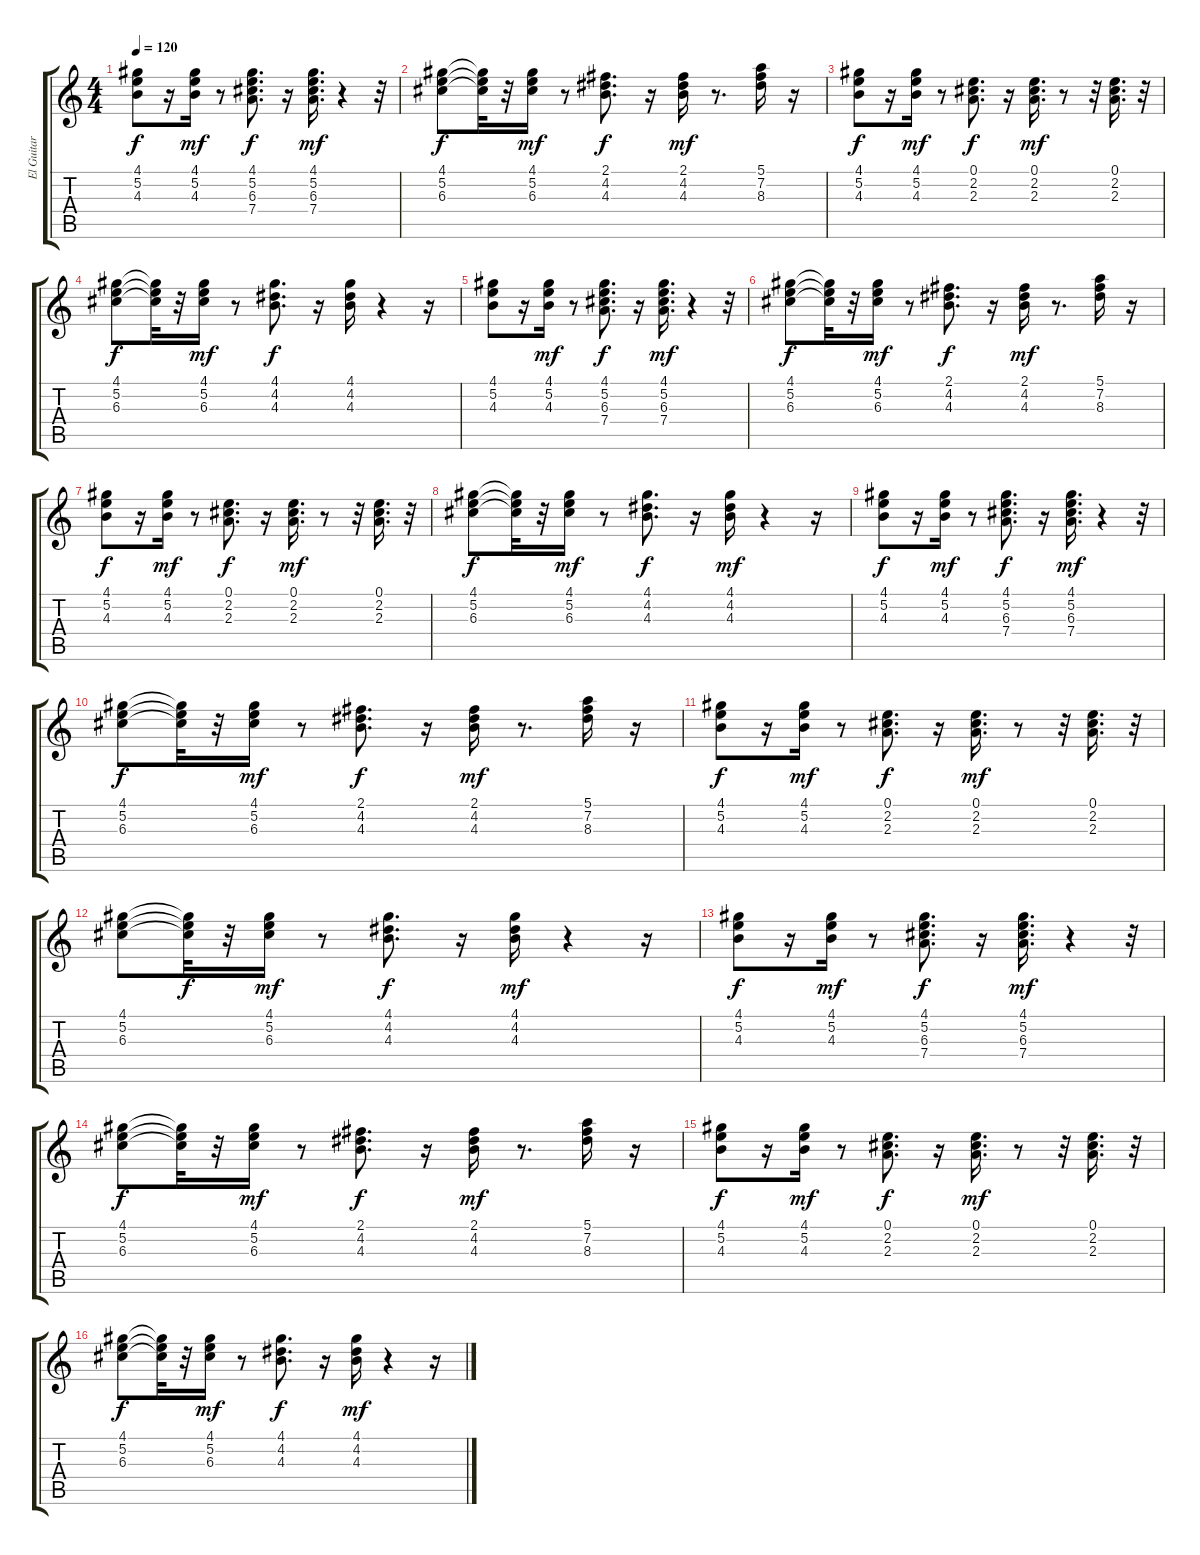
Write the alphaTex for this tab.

\track ("El Guitar " "El Guitar ") {instrument electricguitarjazz}
\staff {score tabs}
\tuning (E4 B3 G3 D3 A2 E2) {hide}
\ts (4 4)
\tempo 120
\clef g2
\ks c
(4.1 5.2 4.3).8{dy f} r.16 (4.1 5.2 4.3).16{dy mf} r.8 (4.1 5.2 6.3 7.4).8{d dy f} r.16 (4.1 5.2 6.3 7.4).16{d dy mf} r.4 r.32 |
(4.1 5.2 6.3).8{dy f} (4.1{t} 5.2{t} 6.3{t}).32 r.32 (4.1 5.2 6.3).16{dy mf} r.8 (2.1 4.2 4.3).8{d dy f} r.16 (2.1 4.2 4.3).16{dy mf} r.8{d} (5.1 7.2 8.3).16 r.16 |
(4.1 5.2 4.3).8{dy f} r.16 (4.1 5.2 4.3).16{dy mf} r.8 (0.1 2.2 2.3).8{d dy f} r.16 (0.1 2.2 2.3).16{d dy mf} r.8 r.32 (0.1 2.2 2.3).16{d} r.32 |
(4.1 5.2 6.3).8{dy f} (4.1{t} 5.2{t} 6.3{t}).32 r.32 (4.1 5.2 6.3).16{dy mf} r.8 (4.1 4.2 4.3).8{d dy f} r.16 (4.1 4.2 4.3).16 r.4 r.16 |
(4.1 5.2 4.3).8 r.16 (4.1 5.2 4.3).16{dy mf} r.8 (4.1 5.2 6.3 7.4).8{d dy f} r.16 (4.1 5.2 6.3 7.4).16{d dy mf} r.4 r.32 |
(4.1 5.2 6.3).8{dy f} (4.1{t} 5.2{t} 6.3{t}).32 r.32 (4.1 5.2 6.3).16{dy mf} r.8 (2.1 4.2 4.3).8{d dy f} r.16 (2.1 4.2 4.3).16{dy mf} r.8{d} (5.1 7.2 8.3).16 r.16 |
(4.1 5.2 4.3).8{dy f} r.16 (4.1 5.2 4.3).16{dy mf} r.8 (0.1 2.2 2.3).8{d dy f} r.16 (0.1 2.2 2.3).16{d dy mf} r.8 r.32 (0.1 2.2 2.3).16{d} r.32 |
(4.1 5.2 6.3).8{dy f} (4.1{t} 5.2{t} 6.3{t}).32 r.32 (4.1 5.2 6.3).16{dy mf} r.8 (4.1 4.2 4.3).8{d dy f} r.16 (4.1 4.2 4.3).16{dy mf} r.4 r.16 |
(4.1 5.2 4.3).8{dy f} r.16 (4.1 5.2 4.3).16{dy mf} r.8 (4.1 5.2 6.3 7.4).8{d dy f} r.16 (4.1 5.2 6.3 7.4).16{d dy mf} r.4 r.32 |
(4.1 5.2 6.3).8{dy f} (4.1{t} 5.2{t} 6.3{t}).32 r.32 (4.1 5.2 6.3).16{dy mf} r.8 (2.1 4.2 4.3).8{d dy f} r.16 (2.1 4.2 4.3).16{dy mf} r.8{d} (5.1 7.2 8.3).16 r.16 |
(4.1 5.2 4.3).8{dy f} r.16 (4.1 5.2 4.3).16{dy mf} r.8 (0.1 2.2 2.3).8{d dy f} r.16 (0.1 2.2 2.3).16{d dy mf} r.8 r.32 (0.1 2.2 2.3).16{d} r.32 |
(4.1 5.2 6.3).8 (4.1{t} 5.2{t} 6.3{t}).32{dy f} r.32 (4.1 5.2 6.3).16{dy mf} r.8 (4.1 4.2 4.3).8{d dy f} r.16 (4.1 4.2 4.3).16{dy mf} r.4 r.16 |
(4.1 5.2 4.3).8{dy f} r.16 (4.1 5.2 4.3).16{dy mf} r.8 (4.1 5.2 6.3 7.4).8{d dy f} r.16 (4.1 5.2 6.3 7.4).16{d dy mf} r.4 r.32 |
(4.1 5.2 6.3).8{dy f} (4.1{t} 5.2{t} 6.3{t}).32 r.32 (4.1 5.2 6.3).16{dy mf} r.8 (2.1 4.2 4.3).8{d dy f} r.16 (2.1 4.2 4.3).16{dy mf} r.8{d} (5.1 7.2 8.3).16 r.16 |
(4.1 5.2 4.3).8{dy f} r.16 (4.1 5.2 4.3).16{dy mf} r.8 (0.1 2.2 2.3).8{d dy f} r.16 (0.1 2.2 2.3).16{d dy mf} r.8 r.32 (0.1 2.2 2.3).16{d} r.32 |
(4.1 5.2 6.3).8{dy f} (4.1{t} 5.2{t} 6.3{t}).32 r.32 (4.1 5.2 6.3).16{dy mf} r.8 (4.1 4.2 4.3).8{d dy f} r.16 (4.1 4.2 4.3).16{dy mf} r.4 r.16
